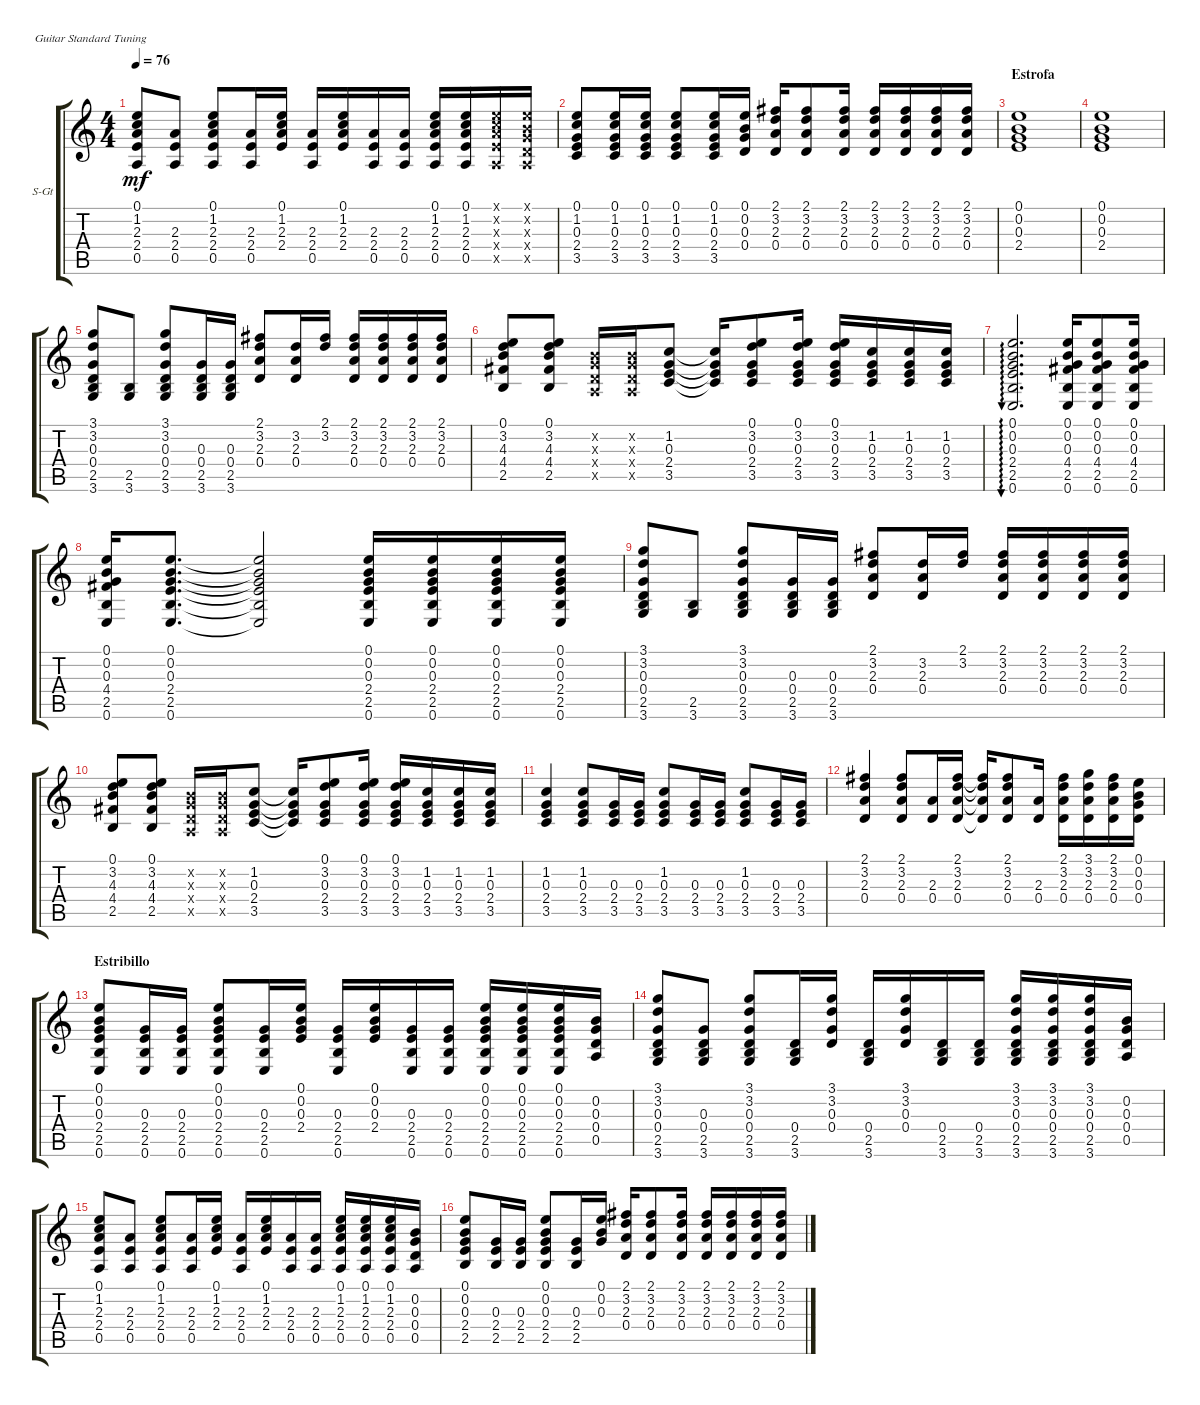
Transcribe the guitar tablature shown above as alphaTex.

\defaultSystemsLayout 4
\bracketExtendMode groupsimilarinstruments
\firstSystemTrackNameOrientation horizontal
\otherSystemsTrackNameOrientation horizontal
\track ("Zacky (acoustic)" "S-Gt") {instrument acousticguitarsteel}
\staff {score tabs}
\tuning (E4 B3 G3 D3 A2 E2)
\ts (4 4)
\tempo 76
\clef g2
\ks c
(0.5 2.4 2.3 1.2 0.1).8{dy mf} (0.5 2.4 2.3).8 (2.3 2.4 0.5 1.2 0.1).8 (2.3 2.4 0.5).16 (2.4 2.3 1.2 0.1).16 (2.3 2.4 0.5).16 (2.4 2.3 1.2 0.1).16 (2.3 2.4 0.5).16 (0.5 2.4 2.3).16 (2.3 2.4 0.5 1.2 0.1).16 (2.3 2.4 0.5 1.2 0.1).16 (2.3{x} 2.4{x} 0.5{x} 1.2{x} 0.1{x}).16 (0.2{x} 0.3{x} 0.4{x} 0.5{x} 0.1{x}).16 |
(0.1 1.2 0.3 2.4 3.5).8 (3.5 2.4 0.3 1.2 0.1).16 (3.5 2.4 0.3 1.2 0.1).16 (0.1 1.2 0.3 2.4 3.5).8 (3.5 2.4 0.3 1.2 0.1).16 (0.2 0.1 0.3 0.4).16 (0.4 2.3 3.2 2.1).16 (2.1 3.2 2.3 0.4).8 (0.4 2.3 3.2 2.1).16 (2.1 3.2 2.3 0.4).16 (0.4 2.3 3.2 2.1).16 (2.1 3.2 2.3 0.4).16 (0.4 2.3 3.2 2.1).16 |
\section ("" "Estrofa")
(2.4 0.3 0.2 0.1).1 |
(0.1 0.2 0.3 2.4).1 |
(3.6 2.5 0.4 0.3 3.2 3.1).8 (3.6 2.5).8 (3.6 2.5 0.4 0.3 3.2 3.1).8 (3.6 2.5 0.4 0.3).16 (0.3 0.4 2.5 3.6).16 (0.4 2.3 3.2 2.1).8 (3.2 2.3 0.4).16 (3.2 2.1).16 (2.1 3.2 2.3 0.4).16 (2.1 3.2 2.3 0.4).16 (2.1 3.2 2.3 0.4).16 (2.1 3.2 2.3 0.4).16 |
(2.5 4.4 4.3 3.2 0.1).8 (2.5 4.4 4.3 3.2 0.1).8 (0.2{x} 0.3{x} 0.4{x} 0.5{x}).16 (0.4{x} 0.3{x} 0.2{x} 0.5{x}).16 (3.5 2.4 1.2 0.3).8 (1.2{t} 0.3{t} 2.4{t} 3.5{t}).16 (3.5 2.4 0.3 3.2 0.1).8 (3.5 2.4 0.3 3.2 0.1).16 (3.5 2.4 0.3 3.2 0.1).16 (3.5 2.4 0.3 1.2).16 (1.2 0.3 2.4 3.5).16 (3.5 2.4 0.3 1.2).16 |
(0.6 2.5 2.4 0.3 0.2 0.1).2{d au 0} (0.6 2.5 4.4 0.3 0.2 0.1).16 (0.6 2.5 4.4 0.3 0.2 0.1).8 (0.6 2.5 4.4 0.3 0.2 0.1).16 |
(4.4 2.5 0.6 0.3 0.2 0.1).16 (2.4 2.5 0.6 0.3 0.2 0.1).8{d} (2.5{t} 0.6{t} 2.4{t} 0.3{t} 0.2{t} 0.1{t}).2 (0.6 2.5 2.4 0.3 0.2 0.1).16 (0.6 2.5 2.4 0.3 0.2 0.1).16 (0.6 2.5 2.4 0.3 0.2 0.1).16 (0.6 2.5 2.4 0.3 0.2 0.1).16 |
(3.6 2.5 0.4 0.3 3.2 3.1).8 (3.6 2.5).8 (3.6 2.5 0.4 0.3 3.2 3.1).8 (3.6 2.5 0.4 0.3).16 (0.3 0.4 2.5 3.6).16 (0.4 2.3 3.2 2.1).8 (3.2 2.3 0.4).16 (3.2 2.1).16 (2.1 3.2 2.3 0.4).16 (2.1 3.2 2.3 0.4).16 (2.1 3.2 2.3 0.4).16 (2.1 3.2 2.3 0.4).16 |
(2.5 4.4 4.3 3.2 0.1).8 (2.5 4.4 4.3 3.2 0.1).8 (0.2{x} 0.3{x} 0.4{x} 0.5{x}).16 (0.4{x} 0.3{x} 0.2{x} 0.5{x}).16 (3.5 2.4 1.2 0.3).8 (1.2{t} 0.3{t} 2.4{t} 3.5{t}).16 (3.5 2.4 0.3 3.2 0.1).8 (3.5 2.4 0.3 3.2 0.1).16 (3.5 2.4 0.3 3.2 0.1).16 (3.5 2.4 0.3 1.2).16 (1.2 0.3 2.4 3.5).16 (3.5 2.4 0.3 1.2).16 |
(3.5 2.4 0.3 1.2).4 (1.2 0.3 2.4 3.5).8 (3.5 2.4 0.3).16 (0.3 2.4 3.5).16 (1.2 0.3 2.4 3.5).8 (3.5 2.4 0.3).16 (0.3 2.4 3.5).16 (1.2 0.3 2.4 3.5).8 (3.5 2.4 0.3).16 (0.3 2.4 3.5).16 |
(0.4 2.3 3.2 2.1).4 (2.1 3.2 2.3 0.4).8 (0.4 2.3).16 (2.3 0.4 3.2 2.1).16 (2.1{t} 3.2{t} 2.3{t} 0.4{t}).16 (0.4 2.3 3.2 2.1).8 (2.3 0.4).16 (0.4 2.3 3.2 2.1).16 (3.1 3.2 2.3 0.4).16 (0.4 2.3 3.2 2.1).16 (0.1 0.2 0.3 0.4).16 |
\section ("" "Estribillo")
(0.6 2.5 2.4 0.3 0.2 0.1).8 (0.3 2.4 2.5 0.6).16 (0.3 2.4 2.5 0.6).16 (0.6 2.5 2.4 0.3 0.2 0.1).8 (0.3 2.4 2.5 0.6).16 (2.4 0.3 0.2 0.1).16 (0.3 2.4 2.5 0.6).16 (2.4 0.3 0.2 0.1).16 (0.3 2.4 2.5 0.6).16 (0.3 2.4 2.5 0.6).16 (0.6 2.5 2.4 0.3 0.2 0.1).16 (0.6 2.5 2.4 0.3 0.2 0.1).16 (0.6 2.5 2.4 0.3 0.2 0.1).16 (0.5 0.4 0.3 0.2).16 |
(3.2 3.1 0.3 0.4 2.5 3.6).8 (3.6 2.5 0.4 0.3).8 (0.3 0.4 2.5 3.6 3.2 3.1).8 (3.6 2.5 0.4).16 (0.4 0.3 3.2 3.1).16 (3.6 2.5 0.4).16 (0.4 0.3 3.2 3.1).16 (3.6 2.5 0.4).16 (3.6 2.5 0.4).16 (0.3 0.4 2.5 3.6 3.2 3.1).16 (0.3 0.4 2.5 3.6 3.2 3.1).16 (0.3 0.4 2.5 3.6 3.2 3.1).16 (0.3 0.2 0.4 0.5).16 |
(0.5 2.4 2.3 1.2 0.1).8 (0.5 2.4 2.3).8 (2.3 2.4 0.5 1.2 0.1).8 (2.3 2.4 0.5).16 (2.4 2.3 1.2 0.1).16 (2.3 2.4 0.5).16 (2.4 2.3 1.2 0.1).16 (2.3 2.4 0.5).16 (0.5 2.4 2.3).16 (2.3 2.4 0.5 1.2 0.1).16 (2.3 2.4 0.5 1.2 0.1).16 (2.3 2.4 0.5 1.2 0.1).16 (0.2 0.3 0.4 0.5).16 |
(2.5 2.4 0.3 0.2 0.1).8 (2.5 2.4 0.3).16 (2.4 2.5 0.3).16 (2.5 2.4 0.3 0.2 0.1).8 (2.5 2.4 0.3).16 (0.3 0.2 0.1).16 (2.1 3.2 2.3 0.4).16 (0.4 2.3 3.2 2.1).8 (2.1 3.2 2.3 0.4).16 (0.4 2.3 3.2 2.1).16 (2.1 3.2 2.3 0.4).16 (0.4 2.3 3.2 2.1).16 (2.1 3.2 2.3 0.4).16
